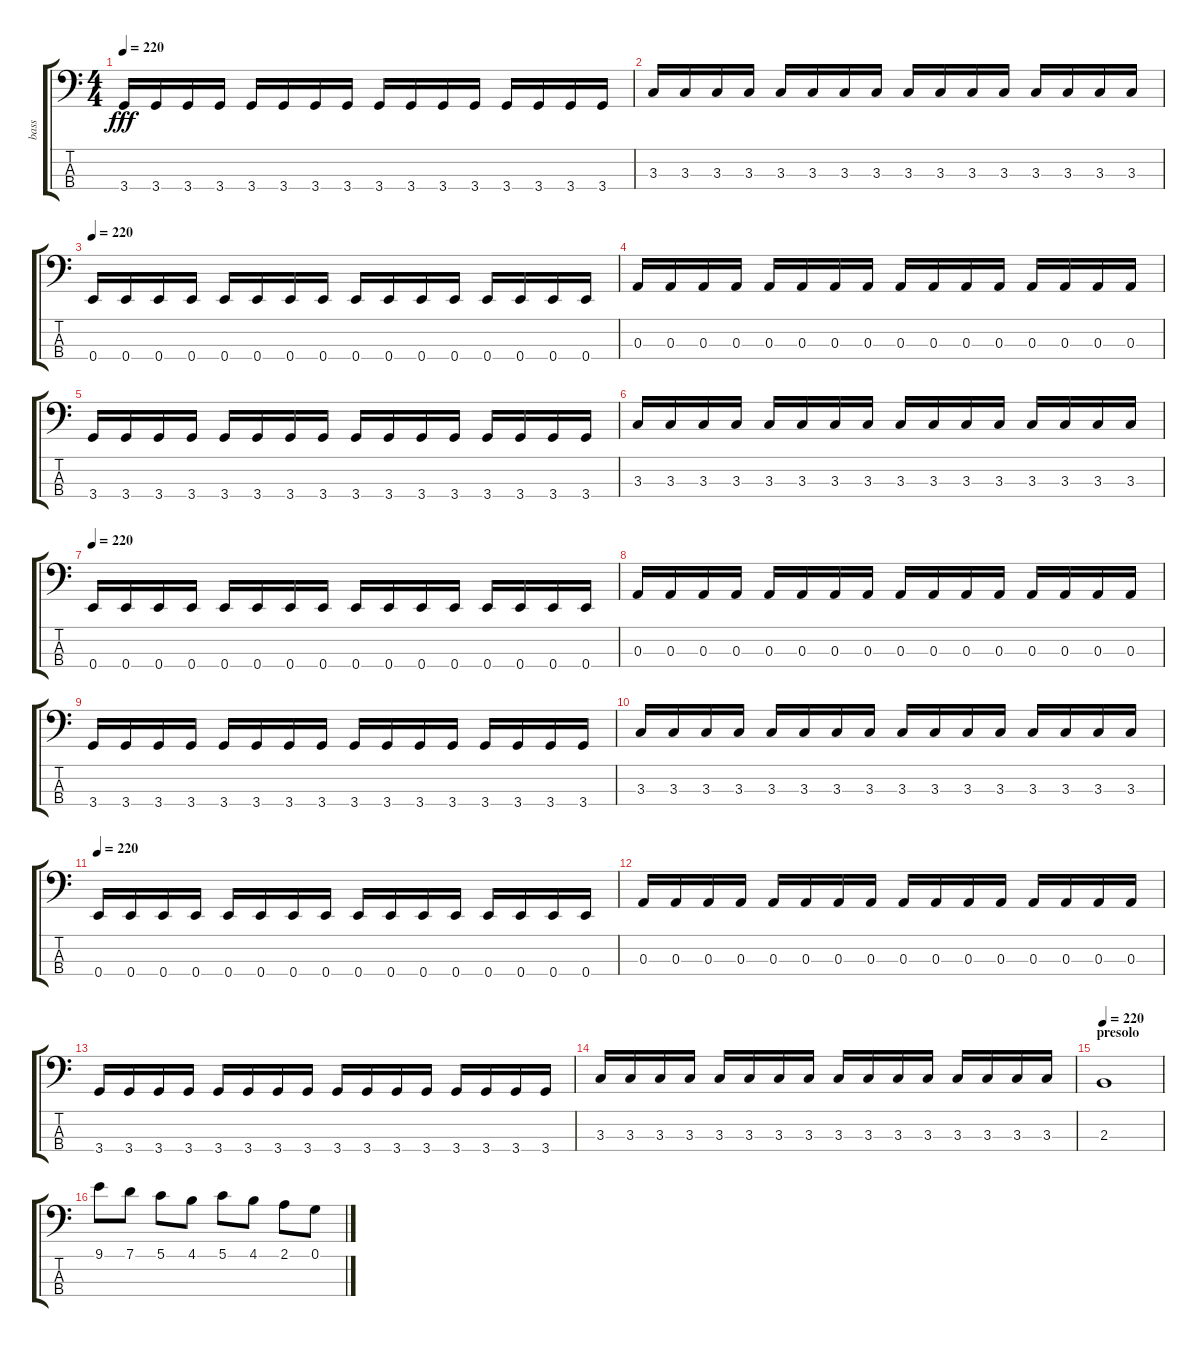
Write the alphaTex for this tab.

\track ("bass" "bass") {instrument electricbassfinger}
\staff {score tabs}
\tuning (G2 D2 A1 E1) {hide}
\ts (4 4)
\tempo 220
\clef f4
\ks c
3.4.16{dy fff} 3.4.16 3.4.16 3.4.16 3.4.16 3.4.16 3.4.16 3.4.16 3.4.16 3.4.16 3.4.16 3.4.16 3.4.16 3.4.16 3.4.16 3.4.16 |
3.3.16 3.3.16 3.3.16 3.3.16 3.3.16 3.3.16 3.3.16 3.3.16 3.3.16 3.3.16 3.3.16 3.3.16 3.3.16 3.3.16 3.3.16 3.3.16 |
\tempo 220
0.4.16 0.4.16 0.4.16 0.4.16 0.4.16 0.4.16 0.4.16 0.4.16 0.4.16 0.4.16 0.4.16 0.4.16 0.4.16 0.4.16 0.4.16 0.4.16 |
0.3.16 0.3.16 0.3.16 0.3.16 0.3.16 0.3.16 0.3.16 0.3.16 0.3.16 0.3.16 0.3.16 0.3.16 0.3.16 0.3.16 0.3.16 0.3.16 |
3.4.16 3.4.16 3.4.16 3.4.16 3.4.16 3.4.16 3.4.16 3.4.16 3.4.16 3.4.16 3.4.16 3.4.16 3.4.16 3.4.16 3.4.16 3.4.16 |
3.3.16 3.3.16 3.3.16 3.3.16 3.3.16 3.3.16 3.3.16 3.3.16 3.3.16 3.3.16 3.3.16 3.3.16 3.3.16 3.3.16 3.3.16 3.3.16 |
\tempo 220
0.4.16 0.4.16 0.4.16 0.4.16 0.4.16 0.4.16 0.4.16 0.4.16 0.4.16 0.4.16 0.4.16 0.4.16 0.4.16 0.4.16 0.4.16 0.4.16 |
0.3.16 0.3.16 0.3.16 0.3.16 0.3.16 0.3.16 0.3.16 0.3.16 0.3.16 0.3.16 0.3.16 0.3.16 0.3.16 0.3.16 0.3.16 0.3.16 |
3.4.16 3.4.16 3.4.16 3.4.16 3.4.16 3.4.16 3.4.16 3.4.16 3.4.16 3.4.16 3.4.16 3.4.16 3.4.16 3.4.16 3.4.16 3.4.16 |
3.3.16 3.3.16 3.3.16 3.3.16 3.3.16 3.3.16 3.3.16 3.3.16 3.3.16 3.3.16 3.3.16 3.3.16 3.3.16 3.3.16 3.3.16 3.3.16 |
\tempo 220
0.4.16 0.4.16 0.4.16 0.4.16 0.4.16 0.4.16 0.4.16 0.4.16 0.4.16 0.4.16 0.4.16 0.4.16 0.4.16 0.4.16 0.4.16 0.4.16 |
0.3.16 0.3.16 0.3.16 0.3.16 0.3.16 0.3.16 0.3.16 0.3.16 0.3.16 0.3.16 0.3.16 0.3.16 0.3.16 0.3.16 0.3.16 0.3.16 |
3.4.16 3.4.16 3.4.16 3.4.16 3.4.16 3.4.16 3.4.16 3.4.16 3.4.16 3.4.16 3.4.16 3.4.16 3.4.16 3.4.16 3.4.16 3.4.16 |
3.3.16 3.3.16 3.3.16 3.3.16 3.3.16 3.3.16 3.3.16 3.3.16 3.3.16 3.3.16 3.3.16 3.3.16 3.3.16 3.3.16 3.3.16 3.3.16 |
\section ("" "presolo")
\tempo 220
2.3.1 |
9.1.8 7.1.8 5.1.8 4.1.8 5.1.8 4.1.8 2.1.8 0.1.8
